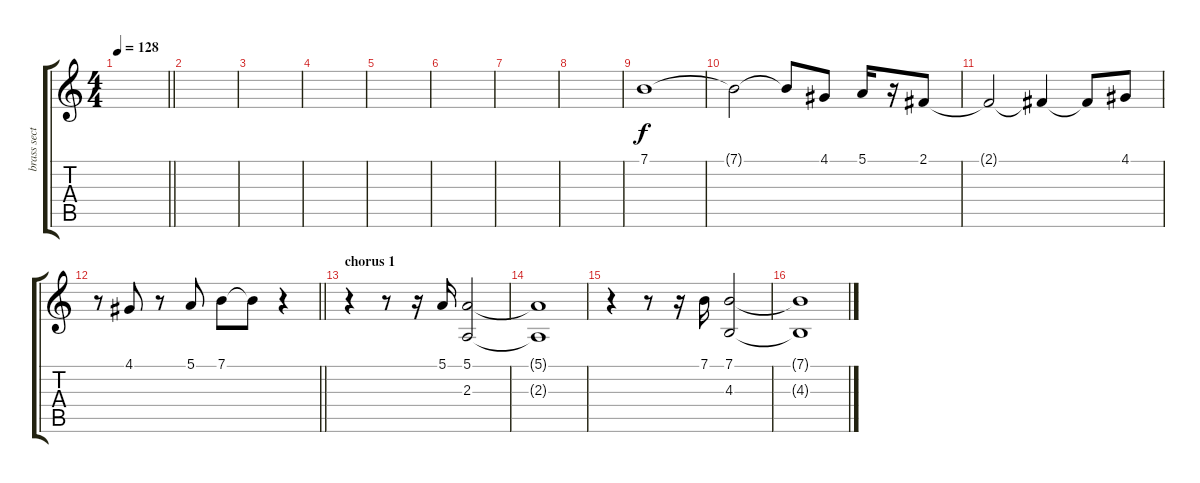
\track ("brass section" "brass sect") {instrument brasssection}
\staff {score tabs}
\tuning (E4 B3 G3 D3 A2 E2) {hide}
\ts (4 4)
\tempo 128
\clef g2
\barLineRight lightlight
\ks c
|
|
|
|
|
|
|
|
7.1.1 |
7.1{t}.2 7.1{t}.8 4.1.8 5.1.16 r.16 2.1.8 |
2.1{t}.2 2.1{t}.4 2.1{t}.8 4.1.8 |
\barLineRight lightlight
r.8 4.1.8 r.8 5.1.8 7.1.8 7.1{t}.8 r.4 |
\section ("" "chorus 1")
r.4 r.8 r.16 5.1.16 (5.1 2.3).2 |
(5.1{t} 2.3{t}).1 |
r.4 r.8 r.16 7.1.16 (7.1 4.3).2 |
(7.1{t} 4.3{t}).1
